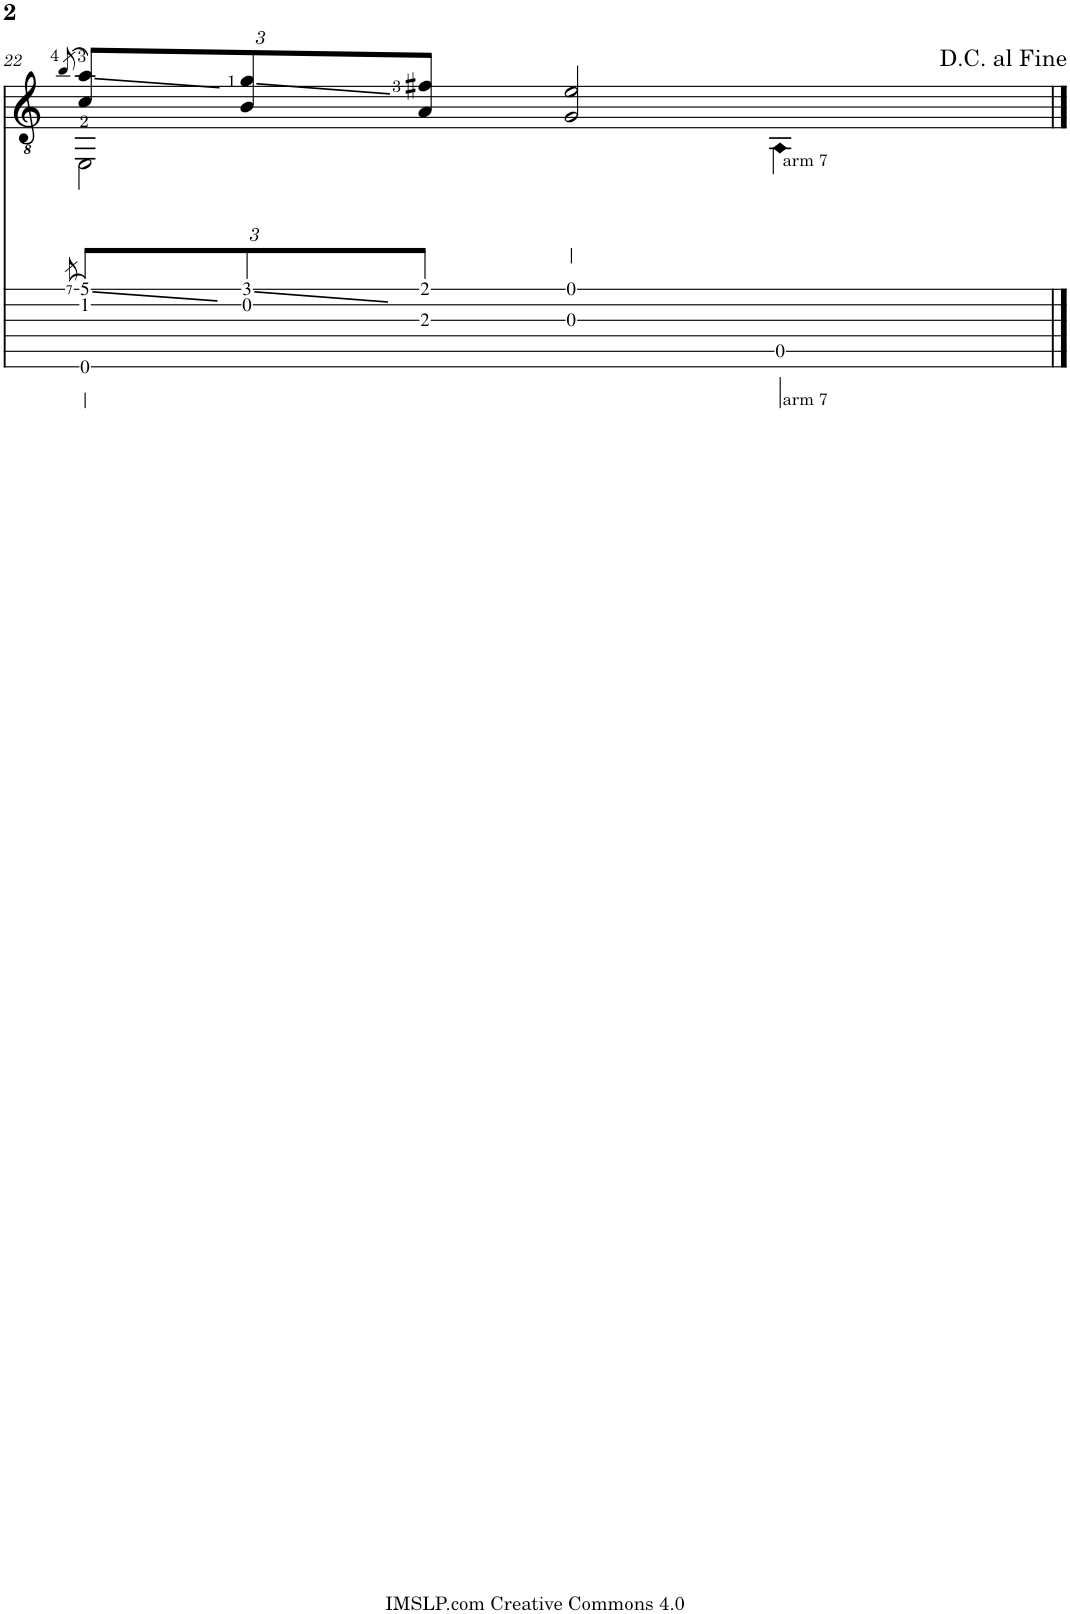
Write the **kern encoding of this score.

**kern	**kern
*part2	*part1
*staff2	*staff1
*I"Chitarra classica (Intavolatura)	*I"Classical Guitar
!!LO:PB:g=z
*	*clefGv2
*k[]	*k[]
*M3/4	*M3/4
=22	=22
(8qb/	(8qb/
*Xbrackettup	*Xbrackettup
*^	*^
12c/ 12a/L)	2EE\	12c/ 12a/L)	2EE\
12B/ 12g/	.	12B/ 12g/	.
12A/ 12f#X/J	.	12A/ 12f#X/J	.
2G/ 2e/	.	2G/ 2e/	.
!	!	!	!LO:TX:b:t=arm 7
!	!LO:TX:b:t=arm 7	!	!
.	4AA\	.	4AA\
*v	*v	*	*
*	*v	*v
==	==
*-	*-
